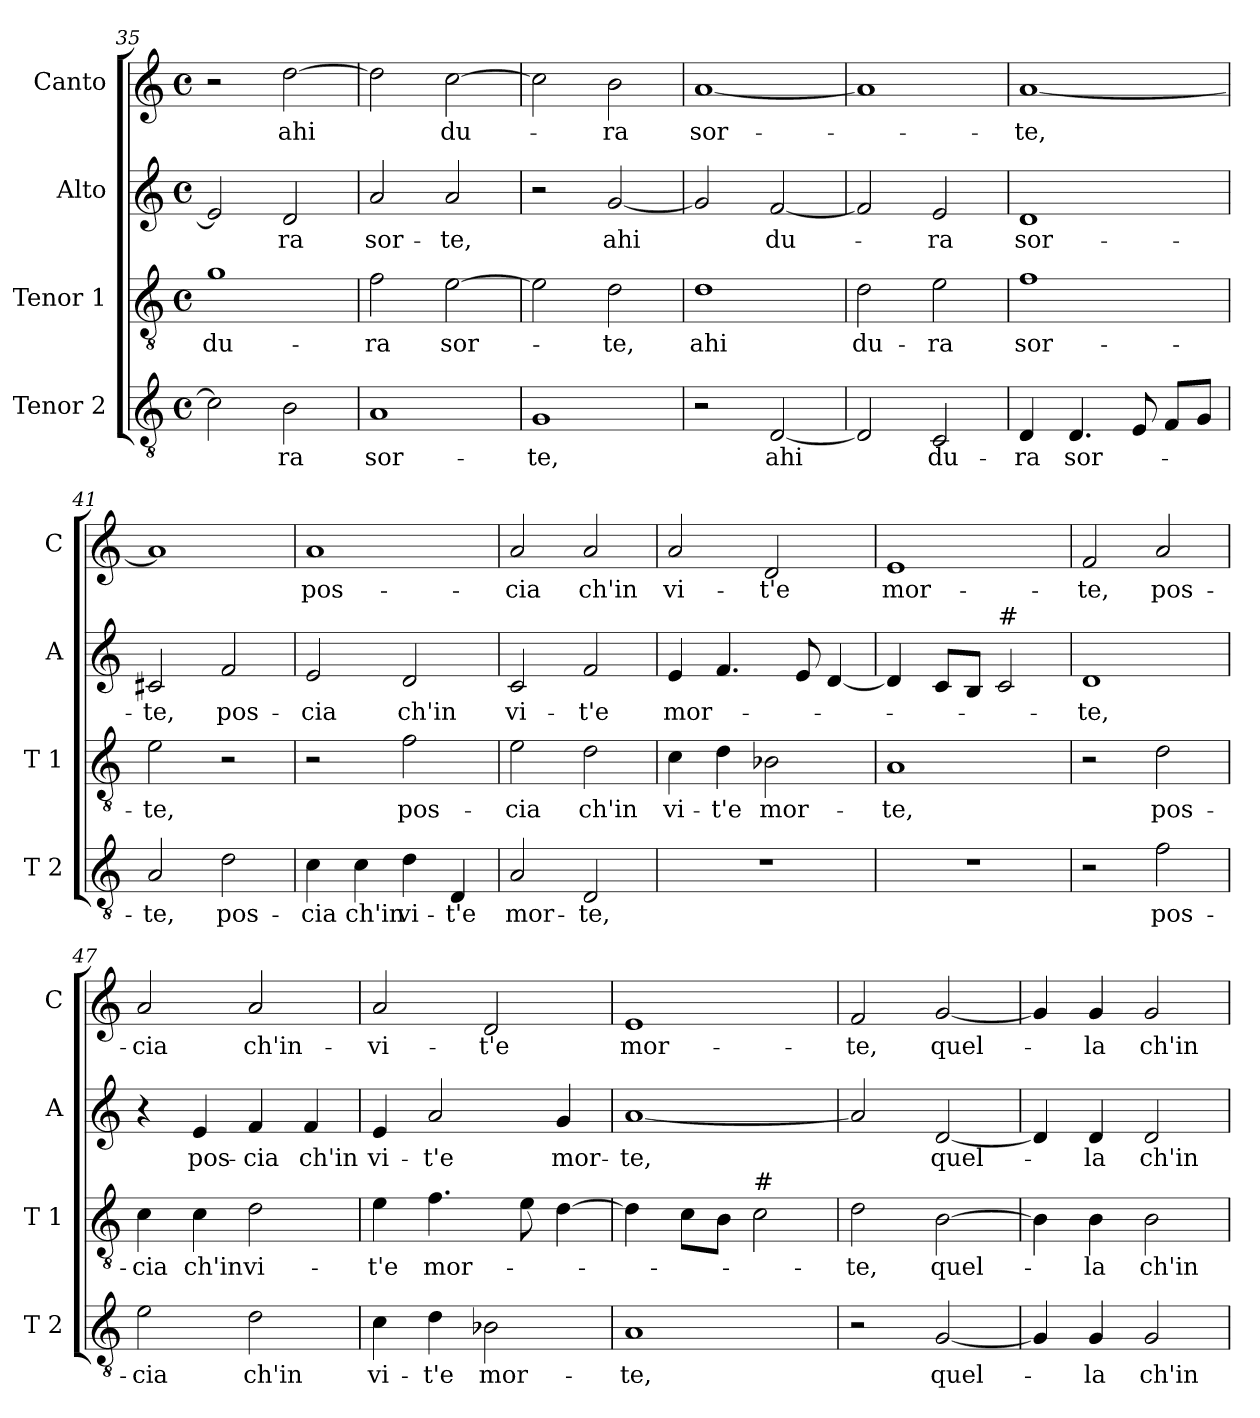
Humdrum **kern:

**kern	**text	**kern	**text	**kern	**text	**kern	**text
*part4	*part4	*part3	*part3	*part2	*part2	*part1	*part1
*staff4	*staff4	*staff3	*staff3	*staff2	*staff2	*staff1	*staff1
*I"Tenor 2	*	*I"Tenor 1	*	*I"Alto	*	*I"Canto	*
*I'T 2	*	*I'T 1	*	*I'A	*	*I'C	*
*clefGv2	*	*clefGv2	*	*clefG2	*	*clefG2	*
*k[]	*	*k[]	*	*k[]	*	*k[]	*
*C:	*	*C:	*	*C:	*	*C:	*
*M4/4	*	*M4/4	*	*M4/4	*	*M4/4	*
*met(c)	*	*met(c)	*	*met(c)	*	*met(c)	*
=35	=35	=35	=35	=35	=35	=35	=35
!	!	!	!LO:LY:b	!	!	!	!
2c\]	.	1g	du-	2e/]	.	2r	.
!	!LO:LY:b	!	!	!	!LO:LY:b	!	!LO:LY:b
2B\	-ra	.	.	2d/	-ra	[2dd\	ahi
!!LO:PB:g=z
=36	=36	=36	=36	=36	=36	=36	=36
!	!LO:LY:b	!	!LO:LY:b	!	!LO:LY:b	!	!
1A	sor-	2f\	-ra	2a/	sor-	2dd\]	.
!	!	!	!LO:LY:b	!	!LO:LY:b	!	!LO:LY:b
.	.	[2e\	sor-	2a/	-te,	[2cc\	du-
=37	=37	=37	=37	=37	=37	=37	=37
!	!LO:LY:b	!	!	!	!	!	!
1G	-te,	2e\]	.	2r	.	2cc\]	.
!	!	!	!LO:LY:b	!	!LO:LY:b	!	!LO:LY:b
.	.	2d\	-te,	[2g/	ahi	2b\	-ra
=38	=38	=38	=38	=38	=38	=38	=38
!	!	!	!LO:LY:b	!	!	!	!LO:LY:b
2r	.	1d	ahi	2g/]	.	[1a	sor-
!	!LO:LY:b	!	!	!	!LO:LY:b	!	!
[2D/	ahi	.	.	[2f/	du-	.	.
=39	=39	=39	=39	=39	=39	=39	=39
!	!	!	!LO:LY:b	!	!	!	!
2D/]	.	2d\	du-	2f/]	.	1a]	.
!	!LO:LY:b	!	!LO:LY:b	!	!LO:LY:b	!	!
2C/	du-	2e\	-ra	2e/	-ra	.	.
=40	=40	=40	=40	=40	=40	=40	=40
!	!LO:LY:b	!	!LO:LY:b	!	!LO:LY:b	!	!LO:LY:b
4D/	-ra	1f	sor-	1d	sor-	[1a	-te,
!	!LO:LY:b	!	!	!	!	!	!
4.D/	sor-	.	.	.	.	.	.
8E/	.	.	.	.	.	.	.
8F/L	.	.	.	.	.	.	.
8G/J	.	.	.	.	.	.	.
=41	=41	=41	=41	=41	=41	=41	=41
!	!LO:LY:b	!	!LO:LY:b	!	!LO:LY:b	!	!
2A/	-te,	2e\	-te,	2c#X/	-te,	1a]	.
!	!LO:LY:b	!	!	!	!LO:LY:b	!	!
2d\	pos-	2r	.	2f/	pos-	.	.
!!LO:LB:g=z
=42	=42	=42	=42	=42	=42	=42	=42
!	!LO:LY:b	!	!	!	!LO:LY:b	!	!LO:LY:b
4c\	-cia	2r	.	2e/	-cia	1a	pos-
!	!LO:LY:b	!	!	!	!	!	!
4c\	ch'in	.	.	.	.	.	.
!	!LO:LY:b	!	!LO:LY:b	!	!LO:LY:b	!	!
4d\	vi-	2f\	pos-	2d/	ch'in	.	.
!	!LO:LY:b	!	!	!	!	!	!
4D/	-t'e	.	.	.	.	.	.
=43	=43	=43	=43	=43	=43	=43	=43
!	!LO:LY:b	!	!LO:LY:b	!	!LO:LY:b	!	!LO:LY:b
2A/	mor-	2e\	-cia	2c/	vi-	2a/	-cia
!	!LO:LY:b	!	!LO:LY:b	!	!LO:LY:b	!	!LO:LY:b
2D/	-te,	2d\	ch'in	2f/	-t'e	2a/	ch'in
=44	=44	=44	=44	=44	=44	=44	=44
!	!	!	!LO:LY:b	!	!LO:LY:b	!	!LO:LY:b
1r	.	4c\	vi-	4e/	mor-	2a/	vi-
!	!	!	!LO:LY:b	!	!	!	!
.	.	4d\	-t'e	4.f/	.	.	.
!	!	!	!LO:LY:b	!	!	!	!LO:LY:b
.	.	2B-X\	mor-	.	.	2d/	-t'e
.	.	.	.	8e/	.	.	.
.	.	.	.	[4d/	.	.	.
=45	=45	=45	=45	=45	=45	=45	=45
!	!	!	!LO:LY:b	!	!	!	!LO:LY:b
1r	.	1A	-te,	4d/]	.	1e	mor-
.	.	.	.	8c/L	.	.	.
.	.	.	.	8B/J	.	.	.
!	!	!	!	!LO:TX:a:t=#	!	!	!
.	.	.	.	2c/	.	.	.
=46	=46	=46	=46	=46	=46	=46	=46
!	!	!	!	!	!LO:LY:b	!	!LO:LY:b
2r	.	2r	.	1d	-te,	2f/	-te,
!	!LO:LY:b	!	!LO:LY:b	!	!	!	!LO:LY:b
2f\	pos-	2d\	pos-	.	.	2a/	pos-
=47	=47	=47	=47	=47	=47	=47	=47
!	!LO:LY:b	!	!LO:LY:b	!	!	!	!LO:LY:b
2e\	-cia	4c\	-cia	4r	.	2a/	-cia
!	!	!	!LO:LY:b	!	!LO:LY:b	!	!
.	.	4c\	ch'in	4e/	pos-	.	.
!	!LO:LY:b	!	!LO:LY:b	!	!LO:LY:b	!	!LO:LY:b
2d\	ch'in	2d\	vi-	4f/	-cia	2a/	ch'in-
!	!	!	!	!	!LO:LY:b	!	!
.	.	.	.	4f/	ch'in	.	.
!!LO:LB:g=z
=48	=48	=48	=48	=48	=48	=48	=48
!	!LO:LY:b	!	!LO:LY:b	!	!LO:LY:b	!	!LO:LY:b
4c\	vi-	4e\	-t'e	4e/	vi-	2a/	-vi-
!	!LO:LY:b	!	!LO:LY:b	!	!LO:LY:b	!	!
4d\	-t'e	4.f\	mor-	2a/	-t'e	.	.
!	!LO:LY:b	!	!	!	!	!	!LO:LY:b
2B-X\	mor-	.	.	.	.	2d/	-t'e
.	.	8e\	.	.	.	.	.
!	!	!	!	!	!LO:LY:b	!	!
.	.	[4d\	.	4g/	mor-	.	.
=49	=49	=49	=49	=49	=49	=49	=49
!	!LO:LY:b	!	!	!	!LO:LY:b	!	!LO:LY:b
1A	-te,	4d\]	.	[1a	-te,	1e	mor-
.	.	8c\L	.	.	.	.	.
.	.	8B\J	.	.	.	.	.
!	!	!LO:TX:a:t=#	!	!	!	!	!
.	.	2c\	.	.	.	.	.
=50	=50	=50	=50	=50	=50	=50	=50
!	!	!	!LO:LY:b	!	!	!	!LO:LY:b
2r	.	2d\	-te,	2a/]	.	2f/	-te,
!	!LO:LY:b	!	!LO:LY:b	!	!LO:LY:b	!	!LO:LY:b
[2G/	quel-	[2B\	quel-	[2d/	quel-	[2g/	quel-
=51	=51	=51	=51	=51	=51	=51	=51
4G/]	.	4B\]	.	4d/]	.	4g/]	.
!	!LO:LY:b	!	!LO:LY:b	!	!LO:LY:b	!	!LO:LY:b
4G/	-la	4B\	-la	4d/	-la	4g/	-la
!	!LO:LY:b	!	!LO:LY:b	!	!LO:LY:b	!	!LO:LY:b
2G/	ch'in	2B\	ch'in	2d/	ch'in	2g/	ch'in
=	=	=	=	=	=	=	=
*-	*-	*-	*-	*-	*-	*-	*-
